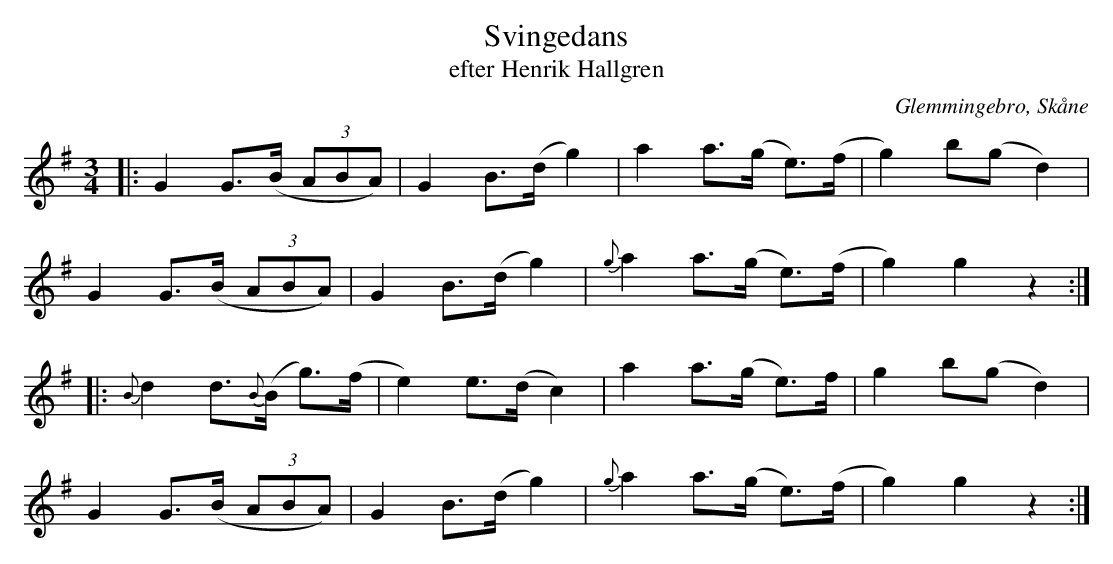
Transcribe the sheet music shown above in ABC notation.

X:1
T:Svingedans
T:efter Henrik Hallgren
O:Glemmingebro, Skåne
M:3/4
L:1/8
K:G
|: G2 G>(B (3ABA) | G2 B>(d g2) | a2 a>(g e)>(f | g2) b(g d2) |
G2 G>(B (3ABA) | G2 B>(d g2) | {g}a2 a>(g e)>(f | g2) g2 z2 :|
|: {B}d2 d>{B}(B g)>(f | e2) e>(d c2) | a2 a>(g e)>f | g2 b(g d2) |
G2 G>(B (3ABA) | G2 B>(d g2) | {g}a2 a>(g e)>(f | g2) g2 z2 :|
